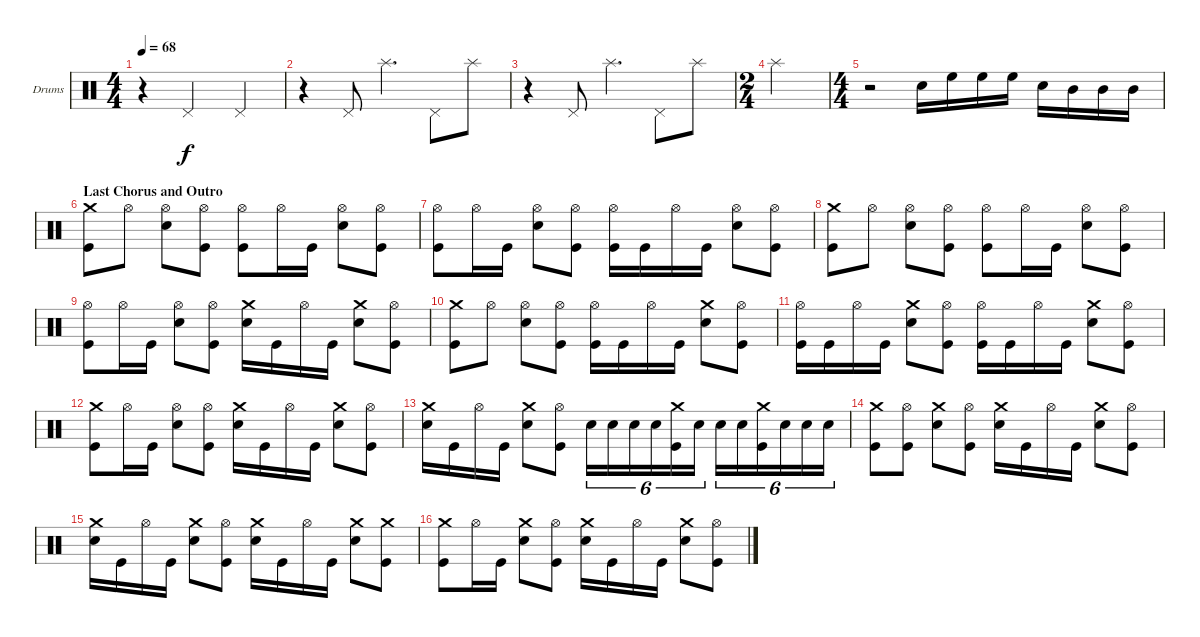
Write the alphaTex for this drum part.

\bracketExtendMode groupsimilarinstruments
\firstSystemTrackNameOrientation horizontal
\otherSystemsTrackNameOrientation horizontal
\track ("Katya" "Drums") {instrument percussion}
\staff {score}
\articulation defaults
\ts (4 4)
\tempo 68
\clef neutral
\ks c
r.4{dy f} "Pedal Hi-Hat (hit)".2 "Pedal Hi-Hat (hit)".4 |
r.4 "Pedal Hi-Hat (hit)".8 "Splash (hit)".4{d} "Pedal Hi-Hat (hit)".8 "Splash (hit)".8 |
r.4 "Pedal Hi-Hat (hit)".8 "Splash (hit)".4{d} "Pedal Hi-Hat (hit)".8 "Splash (hit)".8 |
\ts (2 4)
"Splash (hit)".2 |
\ts (4 4)
r.2 "Snare (hit) 2".16 "High Floor Tom (hit)".16 "High Floor Tom (hit)".16 "High Floor Tom (hit)".16 "Snare (hit) 2".16 "Mid Tom (hit)".16 "Mid Tom (hit)".16 "Mid Tom (hit)".16 |
\section ("" "Last Chorus and Outro")
("Crash medium (hit)" "Kick (hit)").8 "Hi-Hat (open)".8 ("Hi-Hat (open)" "Snare (hit) 2").8 ("Hi-Hat (open)" "Kick (hit)").8 ("Hi-Hat (open)" "Kick (hit)").8 "Hi-Hat (open)".16 "Kick (hit)".16 ("Hi-Hat (open)" "Snare (hit) 2").8 ("Hi-Hat (open)" "Kick (hit)").8 |
("Hi-Hat (open)" "Kick (hit)").8 "Hi-Hat (open)".16 "Kick (hit)".16 ("Hi-Hat (open)" "Snare (hit) 2").8 ("Hi-Hat (open)" "Kick (hit)").8 ("Hi-Hat (open)" "Kick (hit)").16 "Kick (hit)".16 "Hi-Hat (open)".16 "Kick (hit)".16 ("Hi-Hat (open)" "Snare (hit) 2").8 ("Hi-Hat (open)" "Kick (hit)").8 |
("Crash medium (hit)" "Kick (hit)").8 "Hi-Hat (open)".8 ("Hi-Hat (open)" "Snare (hit) 2").8 ("Hi-Hat (open)" "Kick (hit)").8 ("Hi-Hat (open)" "Kick (hit)").8 "Hi-Hat (open)".16 "Kick (hit)".16 ("Hi-Hat (open)" "Snare (hit) 2").8 ("Hi-Hat (open)" "Kick (hit)").8 |
("Hi-Hat (open)" "Kick (hit)").8 "Hi-Hat (open)".16 "Kick (hit)".16 ("Hi-Hat (open)" "Snare (hit) 2").8 ("Hi-Hat (open)" "Kick (hit)").8 ("Crash medium (hit)" "Snare (hit) 2").16 "Kick (hit)".16 "Hi-Hat (open)".16 "Kick (hit)".16 ("Crash medium (hit)" "Snare (hit) 2").8 ("Hi-Hat (open)" "Kick (hit)").8 |
("Crash medium (hit)" "Kick (hit)").8 "Hi-Hat (open)".8 ("Hi-Hat (open)" "Snare (hit) 2").8 ("Hi-Hat (open)" "Kick (hit)").8 ("Hi-Hat (open)" "Kick (hit)").16 "Kick (hit)".16 "Hi-Hat (open)".16 "Kick (hit)".16 ("Crash medium (hit)" "Snare (hit) 2").8 ("Hi-Hat (open)" "Kick (hit)").8 |
("Hi-Hat (open)" "Kick (hit)").16 "Kick (hit)".16 "Hi-Hat (open)".16 "Kick (hit)".16 ("Crash medium (hit)" "Snare (hit) 2").8 ("Hi-Hat (open)" "Kick (hit)").8 ("Hi-Hat (open)" "Kick (hit)").16 "Kick (hit)".16 "Hi-Hat (open)".16 "Kick (hit)".16 ("Crash medium (hit)" "Snare (hit) 2").8 ("Hi-Hat (open)" "Kick (hit)").8 |
("Crash medium (hit)" "Kick (hit)").8 "Hi-Hat (open)".16 "Kick (hit)".16 ("Hi-Hat (open)" "Snare (hit) 2").8 ("Hi-Hat (open)" "Kick (hit)").8 ("Crash medium (hit)" "Snare (hit) 2").16 "Kick (hit)".16 "Hi-Hat (open)".16 "Kick (hit)".16 ("Crash medium (hit)" "Snare (hit) 2").8 ("Hi-Hat (open)" "Kick (hit)").8 |
("Crash medium (hit)" "Snare (hit) 2").16 "Kick (hit)".16 "Hi-Hat (open)".16 "Kick (hit)".16 ("Crash medium (hit)" "Snare (hit) 2").8 ("Hi-Hat (open)" "Kick (hit)").8 "Snare (hit) 2".16{tu (6 4)} "Snare (hit) 2".16{tu (6 4)} "Snare (hit) 2".16{tu (6 4)} "Snare (hit) 2".16{tu (6 4)} ("Crash medium (hit)" "Kick (hit)").16{tu (6 4)} "Snare (hit) 2".16{tu (6 4)} "Snare (hit) 2".16{tu (6 4)} "Snare (hit) 2".16{tu (6 4)} ("Crash medium (hit)" "Kick (hit)").16{tu (6 4)} "Snare (hit) 2".16{tu (6 4)} "Snare (hit) 2".16{tu (6 4)} "Snare (hit) 2".16{tu (6 4)} |
("Crash medium (hit)" "Kick (hit)").8 ("Hi-Hat (open)" "Kick (hit)").8 ("Crash medium (hit)" "Snare (hit) 2").8 ("Hi-Hat (open)" "Kick (hit)").8 ("Crash medium (hit)" "Snare (hit) 2").16 "Kick (hit)".16 "Hi-Hat (open)".16 "Kick (hit)".16 ("Crash medium (hit)" "Snare (hit) 2").8 ("Hi-Hat (open)" "Kick (hit)").8 |
("Crash medium (hit)" "Snare (hit) 2").16 "Kick (hit)".16 "Hi-Hat (open)".16 "Kick (hit)".16 ("Crash medium (hit)" "Snare (hit) 2").8 ("Hi-Hat (open)" "Kick (hit)").8 ("Crash medium (hit)" "Snare (hit) 2").16 "Kick (hit)".16 "Hi-Hat (open)".16 "Kick (hit)".16 ("Crash medium (hit)" "Snare (hit) 2").8 ("Crash medium (hit)" "Kick (hit)").8 |
("Crash medium (hit)" "Kick (hit)").8 "Hi-Hat (open)".16 "Kick (hit)".16 ("Crash medium (hit)" "Snare (hit) 2").8 ("Hi-Hat (open)" "Kick (hit)").8 ("Crash medium (hit)" "Snare (hit) 2").16 "Kick (hit)".16 "Hi-Hat (open)".16 "Kick (hit)".16 ("Crash medium (hit)" "Snare (hit) 2").8 ("Hi-Hat (open)" "Kick (hit)").8
